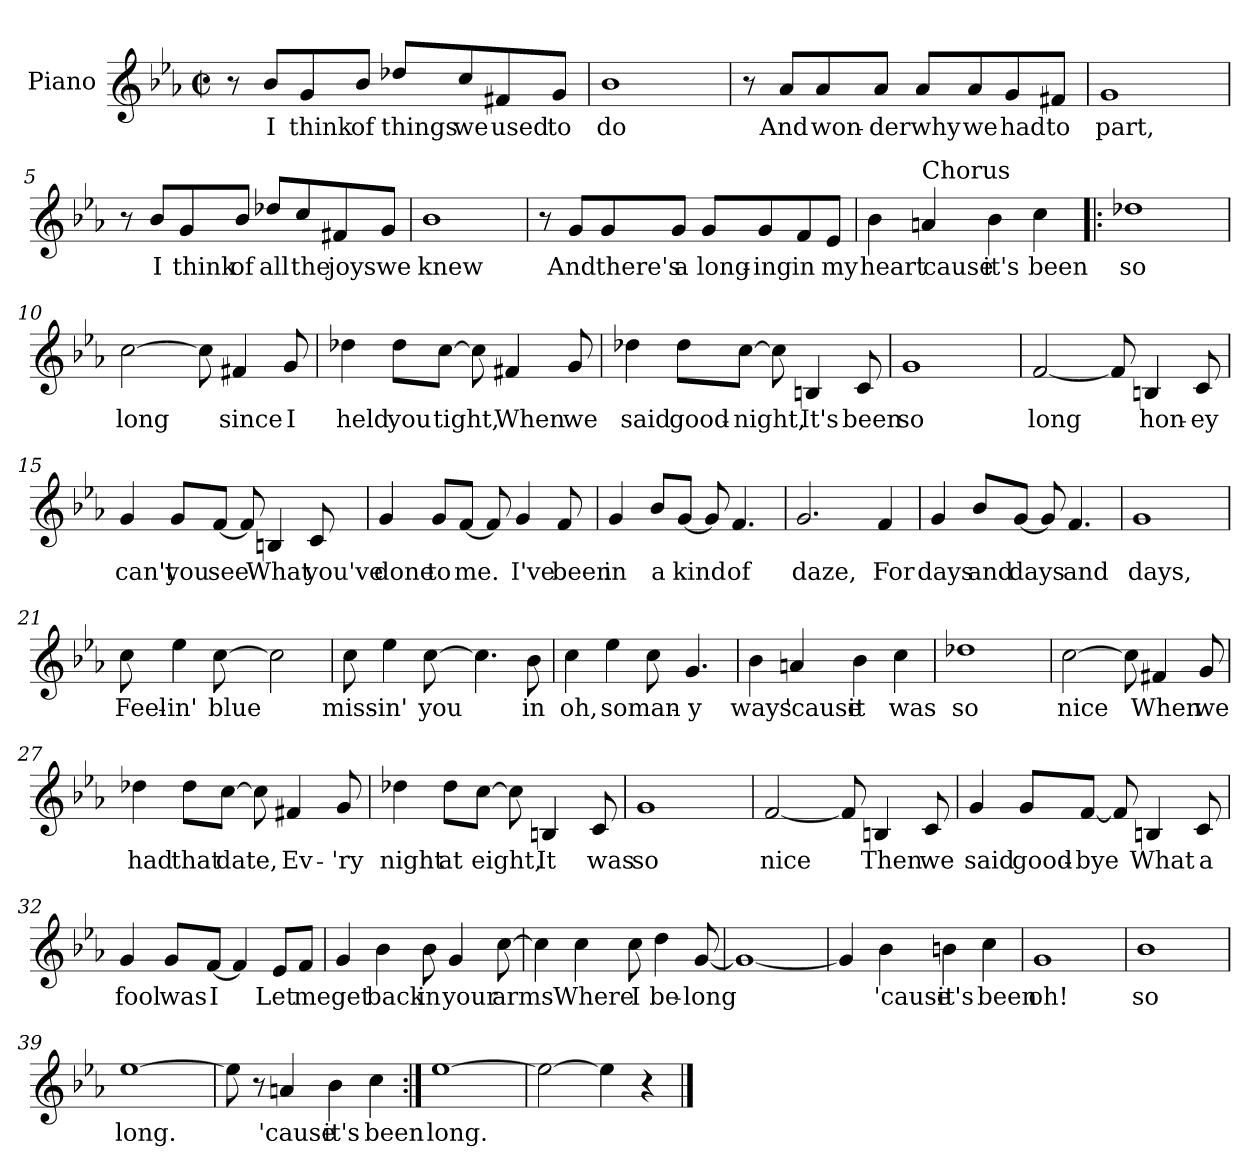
**kern	**text
*part1	*part1
*staff1	*staff1
*I"Piano	*
*I'Pno.	*
*clefG2	*
*k[b-e-a-]	*
*E-:	*
*M2/2	*
*met(c|)	*
=1	=1
8r	.
8b-/L	I
8g/	think
8b-/J	of
8dd-X/L	things
8cc/	we
8f#X/	used
8g/J	to
=2	=2
1b-	do
=3	=3
8r	.
8a-/L	And
8a-/	won-
8a-/J	-der
8a-/L	why
8a-/	we
8g/	had
8f#X/J	to
=4	=4
1g	part,
!!LO:LB:g=z
=5	=5
8r	.
8b-/L	I
8g/	think
8b-/J	of
8dd-X/L	all
8cc/	the
8f#X/	joys
8g/J	we
=6	=6
1b-	knew
=7	=7
8r	.
8g/L	And
8g/	there's
8g/J	a
8g/L	long-
8g/	-ing
8f/	in
8e-/J	my
!!LO:LB:g=z
=8	=8
4b-\	heart
!LO:TX:a:t=Chorus	!
4an/	'cause
4b-\	it's
4cc\	been
=9!|:	=9!|:
1dd-X	so
=10	=10
[2cc\	long
8cc\]	.
4f#X/	since
8g/	I
=11	=11
4dd-X\	held
8dd-\L	you
[8cc\J	tight,
8cc\]	.
4f#X/	When
8g/	we
!!LO:LB:g=z
=12	=12
4dd-X\	said
8dd-\L	good-
[8cc\J	-night,
8cc\]	.
4Bn/	It's
8c/	been
=13	=13
1g	so
=14	=14
[2f/	long
8f/]	.
4Bn/	hon-
8c/	-ey
=15	=15
4g/	can't
8g/L	you
[8f/J	see
8f/]	.
4Bn/	What
8c/	you've
!!LO:LB:g=z
=16	=16
4g/	done
8g/L	to
[8f/J	me.
8f/]	.
4g/	I've
8f/	been
=17	=17
4g/	in
8b-/L	a
[8g/J	-kind
8g/]	.
4.f/	of
=18	=18
2.g/	daze,
4f/	For
=19	=19
4g/	days
8b-/L	and
[8g/J	days
8g/]	.
4.f/	and
!!LO:LB:g=z
=20	=20
1g	days,
=21	=21
8cc\	Feel-
4ee-\	-in'
[8cc\	blue
2cc\]	.
=22	=22
8cc\	miss-
4ee-\	-in'
[8cc\	you
4.cc\]	.
8b-\	in
=23	=23
4cc\	oh,
4ee-\	so
8cc\	man-
4.g/	-y
!!LO:LB:g=z
=24	=24
4b-\	ways
4an/	'cause
4b-\	it
4cc\	was
=25	=25
1dd-X	so
=26	=26
[2cc\	nice
8cc\]	.
4f#X/	When
8g/	we
=27	=27
4dd-X\	had
8dd-\L	that
[8cc\J	date,
8cc\]	.
4f#X/	Ev-
8g/	-'ry
!!LO:LB:g=z
=28	=28
4dd-X\	night
8dd-\L	at
[8cc\J	eight,
8cc\]	.
4Bn/	It
8c/	was
=29	=29
1g	so
=30	=30
[2f/	nice
8f/]	.
4Bn/	Then
8c/	we
=31	=31
4g/	said
8g/L	good-
[8f/J	-bye
8f/]	.
4Bn/	What
8c/	a
!!LO:PB:g=z
=32	=32
4g/	fool
8g/L	was
[8f/J	I
4f/]	.
8e-/L	Let
8f/J	me
=33	=33
4g/	get
4b-\	back
8b-\	in
4g/	your
[8cc\	arms
=34	=34
4cc\]	.
4cc\	Where
8cc\	I
4dd\	be-
[8g/	-long
=35	=35
1g_	.
!!LO:LB:g=z
=36	=36
4g/]	.
4b-\	'cause
4bn\	it's
4cc\	been
=37	=37
1g	oh!
=38	=38
1b-	so
=39	=39
[1ee-	long.
=40	=40
8ee-\]	.
8r	.
4an/	'cause
4b-\	it's
4cc\	been
=41:|!	=41:|!
[1ee-	long.
=42	=42
2ee-\_	.
4ee-\]	.
4r	.
==	==
*-	*-
